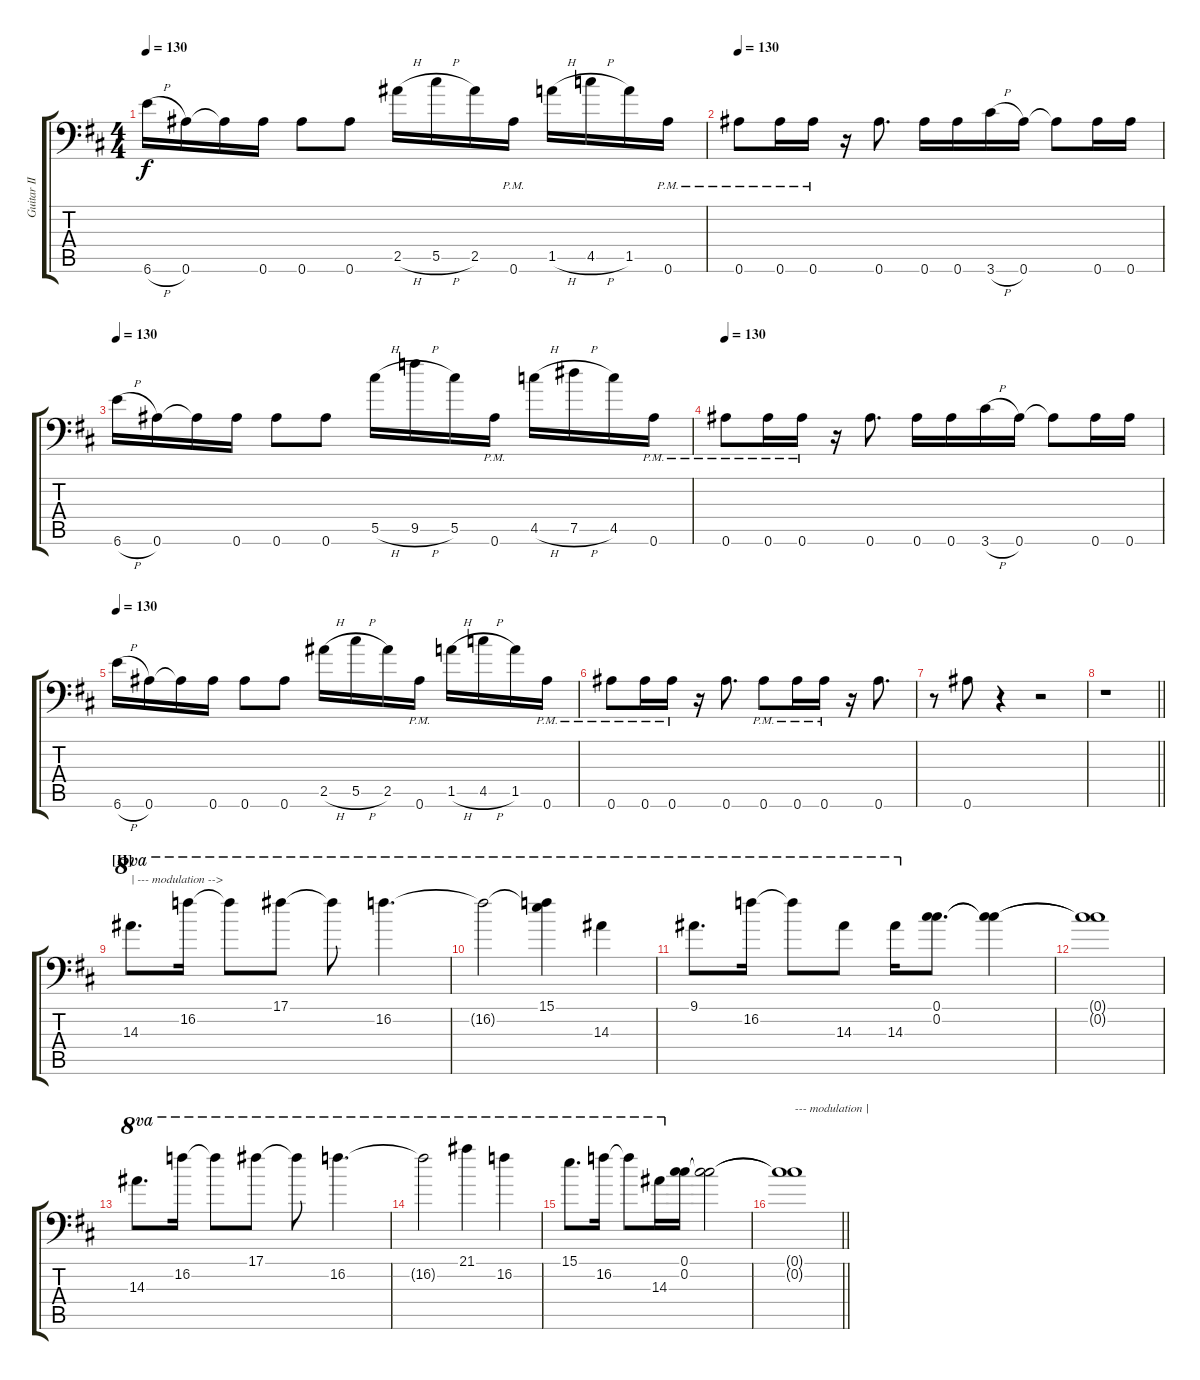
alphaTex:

\track ("Guitar II" "Guitar II") {instrument distortionguitar}
\staff {score tabs}
\tuning (Db4 Db4 Ab3 Db3 Ab2 Bb1) {hide}
\ts (4 4)
\tempo 130
\clef f4
\ks bminor
6.6{h}.16{ot 8vb dy f} 0.6.16{ot 8vb} 0.6{t}.16{ot 8vb} 0.6.16{ot 8vb} 0.6.8{ot 8vb} 0.6.8{ot 8vb} 2.5{h}.16{ot 8vb} 5.5{h}.16{ot 8vb} 2.5.16{ot 8vb} 0.6{pm}.16{ot 8vb} 1.5{h}.16{ot 8vb} 4.5{h}.16{ot 8vb} 1.5.16{ot 8vb} 0.6{pm}.16{ot 8vb} |
\tempo 130
0.6{pm}.8{ot 8vb} 0.6{pm}.16{ot 8vb} 0.6{pm}.16{ot 8vb} r.16{ot 8vb} 0.6.8{d ot 8vb} 0.6.16{ot 8vb} 0.6.16{ot 8vb} 3.6{h}.16{ot 8vb} 0.6.16{ot 8vb} 0.6{t}.8{ot 8vb} 0.6.16{ot 8vb} 0.6.16{ot 8vb} |
\tempo 130
6.6{h}.16{ot 8vb} 0.6.16{ot 8vb} 0.6{t}.16{ot 8vb} 0.6.16{ot 8vb} 0.6.8{ot 8vb} 0.6.8{ot 8vb} 5.5{h}.16{ot 8vb} 9.5{h}.16{ot 8vb} 5.5.16{ot 8vb} 0.6{pm}.16{ot 8vb} 4.5{h}.16{ot 8vb} 7.5{h}.16{ot 8vb} 4.5.16{ot 8vb} 0.6{pm}.16{ot 8vb} |
\tempo 130
0.6{pm}.8{ot 8vb} 0.6{pm}.16{ot 8vb} 0.6{pm}.16{ot 8vb} r.16{ot 8vb} 0.6.8{d ot 8vb} 0.6.16{ot 8vb} 0.6.16{ot 8vb} 3.6{h}.16{ot 8vb} 0.6.16{ot 8vb} 0.6{t}.8{ot 8vb} 0.6.16{ot 8vb} 0.6.16{ot 8vb} |
\tempo 130
6.6{h}.16{ot 8vb} 0.6.16{ot 8vb} 0.6{t}.16{ot 8vb} 0.6.16{ot 8vb} 0.6.8{ot 8vb} 0.6.8{ot 8vb} 2.5{h}.16{ot 8vb} 5.5{h}.16{ot 8vb} 2.5.16{ot 8vb} 0.6{pm}.16{ot 8vb} 1.5{h}.16{ot 8vb} 4.5{h}.16{ot 8vb} 1.5.16{ot 8vb} 0.6{pm}.16{ot 8vb} |
0.6{pm}.8{ot 8vb} 0.6{pm}.16{ot 8vb} 0.6{pm}.16{ot 8vb} r.16{ot 8vb} 0.6.8{d ot 8vb} 0.6{pm}.8{ot 8vb} 0.6{pm}.16{ot 8vb} 0.6{pm}.16{ot 8vb} r.16{ot 8vb} 0.6.8{d ot 8vb} |
r.8{ot 8vb} 0.6.8{ot 8vb} r.4{ot 8vb} r.2 |
\barLineRight lightlight
r.1 |
\section ("" "[H]")
14.3.8{d ot 8va txt "| --- modulation -->"} 16.2.16{ot 8va} 16.2{t}.8{ot 8va} 17.1.8{ot 8va} 17.1{t}.8{ot 8va} 16.2.4{d ot 8va} |
16.2{t}.2{ot 8va} (15.1 16.2{t}).4{ot 8va} 14.3.4{ot 8va} |
9.1.8{d ot 8va} 16.2.16{ot 8va} 16.2{t}.8{ot 8va} 14.3.8{ot 8va} 14.3.16{ot 8va} (0.1 0.2).8{d} (0.1{t} 0.2{t}).4 |
(0.1{t} 0.2{t}).1 |
14.3.8{d ot 8va} 16.2.16{ot 8va} 16.2{t}.8{ot 8va} 17.1.8{ot 8va} 17.1{t}.8{ot 8va} 16.2.4{d ot 8va} |
16.2{t}.2{ot 8va} 21.1.4{ot 8va} 16.2.4{ot 8va} |
15.1.8{d ot 8va} 16.2.16{ot 8va} 16.2{t}.8{ot 8va} 14.3.16{ot 8va} (0.1 0.2).16 (0.1{t} 0.2{t}).2 |
\barLineRight lightlight
(0.1{t} 0.2{t}).1{txt "--- modulation |"}
